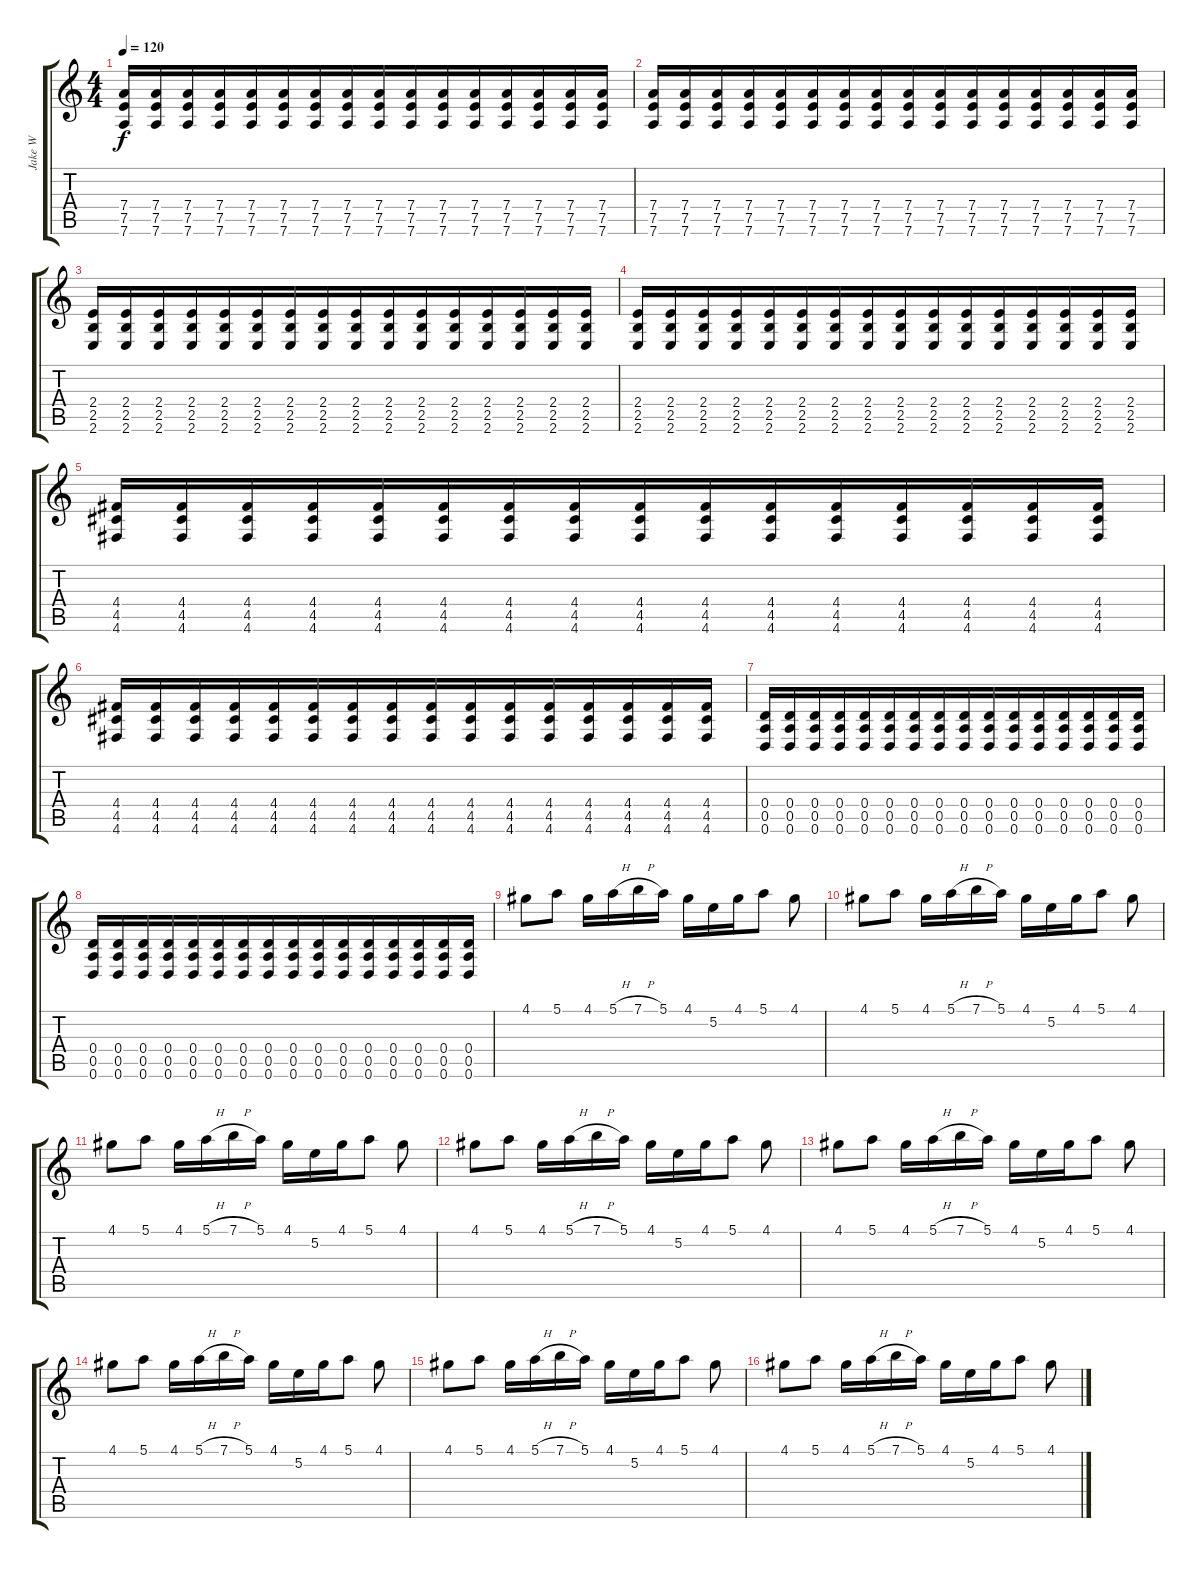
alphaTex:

\track ("Jake W" "Jake W") {instrument distortionguitar}
\staff {score tabs}
\tuning (E4 B3 G3 D3 A2 D2) {hide}
\ts (4 4)
\tempo 120
\clef g2
\ks c
(7.4 7.5 7.6).16{dy f} (7.4 7.5 7.6).16 (7.4 7.5 7.6).16 (7.4 7.5 7.6).16{beam merge} (7.4 7.5 7.6).16 (7.4 7.5 7.6).16 (7.4 7.5 7.6).16 (7.4 7.5 7.6).16{beam merge} (7.4 7.5 7.6).16 (7.4 7.5 7.6).16 (7.4 7.5 7.6).16 (7.4 7.5 7.6).16{beam merge} (7.4 7.5 7.6).16 (7.4 7.5 7.6).16 (7.4 7.5 7.6).16 (7.4 7.5 7.6).16 |
(7.4 7.5 7.6).16 (7.4 7.5 7.6).16 (7.4 7.5 7.6).16 (7.4 7.5 7.6).16{beam merge} (7.4 7.5 7.6).16 (7.4 7.5 7.6).16 (7.4 7.5 7.6).16 (7.4 7.5 7.6).16{beam merge} (7.4 7.5 7.6).16 (7.4 7.5 7.6).16 (7.4 7.5 7.6).16 (7.4 7.5 7.6).16{beam merge} (7.4 7.5 7.6).16 (7.4 7.5 7.6).16 (7.4 7.5 7.6).16 (7.4 7.5 7.6).16 |
(2.4 2.5 2.6).16 (2.4 2.5 2.6).16 (2.4 2.5 2.6).16 (2.4 2.5 2.6).16{beam merge} (2.4 2.5 2.6).16 (2.4 2.5 2.6).16 (2.4 2.5 2.6).16 (2.4 2.5 2.6).16{beam merge} (2.4 2.5 2.6).16 (2.4 2.5 2.6).16 (2.4 2.5 2.6).16 (2.4 2.5 2.6).16{beam merge} (2.4 2.5 2.6).16 (2.4 2.5 2.6).16 (2.4 2.5 2.6).16 (2.4 2.5 2.6).16 |
(2.4 2.5 2.6).16 (2.4 2.5 2.6).16 (2.4 2.5 2.6).16 (2.4 2.5 2.6).16{beam merge} (2.4 2.5 2.6).16 (2.4 2.5 2.6).16 (2.4 2.5 2.6).16 (2.4 2.5 2.6).16{beam merge} (2.4 2.5 2.6).16 (2.4 2.5 2.6).16 (2.4 2.5 2.6).16 (2.4 2.5 2.6).16{beam merge} (2.4 2.5 2.6).16 (2.4 2.5 2.6).16 (2.4 2.5 2.6).16 (2.4 2.5 2.6).16 |
(4.4 4.5 4.6).16 (4.4 4.5 4.6).16 (4.4 4.5 4.6).16 (4.4 4.5 4.6).16{beam merge} (4.4 4.5 4.6).16 (4.4 4.5 4.6).16 (4.4 4.5 4.6).16 (4.4 4.5 4.6).16{beam merge} (4.4 4.5 4.6).16 (4.4 4.5 4.6).16 (4.4 4.5 4.6).16 (4.4 4.5 4.6).16{beam merge} (4.4 4.5 4.6).16 (4.4 4.5 4.6).16 (4.4 4.5 4.6).16 (4.4 4.5 4.6).16 |
(4.4 4.5 4.6).16 (4.4 4.5 4.6).16 (4.4 4.5 4.6).16 (4.4 4.5 4.6).16{beam merge} (4.4 4.5 4.6).16 (4.4 4.5 4.6).16 (4.4 4.5 4.6).16 (4.4 4.5 4.6).16{beam merge} (4.4 4.5 4.6).16 (4.4 4.5 4.6).16 (4.4 4.5 4.6).16 (4.4 4.5 4.6).16{beam merge} (4.4 4.5 4.6).16 (4.4 4.5 4.6).16 (4.4 4.5 4.6).16 (4.4 4.5 4.6).16 |
(0.4 0.5 0.6).16 (0.4 0.5 0.6).16 (0.4 0.5 0.6).16 (0.4 0.5 0.6).16{beam merge} (0.4 0.5 0.6).16 (0.4 0.5 0.6).16 (0.4 0.5 0.6).16 (0.4 0.5 0.6).16{beam merge} (0.4 0.5 0.6).16 (0.4 0.5 0.6).16 (0.4 0.5 0.6).16 (0.4 0.5 0.6).16{beam merge} (0.4 0.5 0.6).16 (0.4 0.5 0.6).16 (0.4 0.5 0.6).16 (0.4 0.5 0.6).16 |
(0.4 0.5 0.6).16 (0.4 0.5 0.6).16 (0.4 0.5 0.6).16 (0.4 0.5 0.6).16{beam merge} (0.4 0.5 0.6).16 (0.4 0.5 0.6).16 (0.4 0.5 0.6).16 (0.4 0.5 0.6).16{beam merge} (0.4 0.5 0.6).16 (0.4 0.5 0.6).16 (0.4 0.5 0.6).16 (0.4 0.5 0.6).16{beam merge} (0.4 0.5 0.6).16 (0.4 0.5 0.6).16 (0.4 0.5 0.6).16 (0.4 0.5 0.6).16 |
4.1.8 5.1.8 4.1.16 5.1{h}.16 7.1{h}.16 5.1.16 4.1.16 5.2.16 4.1.16 5.1.8 4.1.8 |
4.1.8 5.1.8 4.1.16 5.1{h}.16 7.1{h}.16 5.1.16 4.1.16 5.2.16 4.1.16 5.1.8 4.1.8 |
4.1.8 5.1.8 4.1.16 5.1{h}.16 7.1{h}.16 5.1.16 4.1.16 5.2.16 4.1.16 5.1.8 4.1.8 |
4.1.8 5.1.8 4.1.16 5.1{h}.16 7.1{h}.16 5.1.16 4.1.16 5.2.16 4.1.16 5.1.8 4.1.8 |
4.1.8 5.1.8 4.1.16 5.1{h}.16 7.1{h}.16 5.1.16 4.1.16 5.2.16 4.1.16 5.1.8 4.1.8 |
4.1.8 5.1.8 4.1.16 5.1{h}.16 7.1{h}.16 5.1.16 4.1.16 5.2.16 4.1.16 5.1.8 4.1.8 |
4.1.8 5.1.8 4.1.16 5.1{h}.16 7.1{h}.16 5.1.16 4.1.16 5.2.16 4.1.16 5.1.8 4.1.8 |
4.1.8 5.1.8 4.1.16 5.1{h}.16 7.1{h}.16 5.1.16 4.1.16 5.2.16 4.1.16 5.1.8 4.1.8
